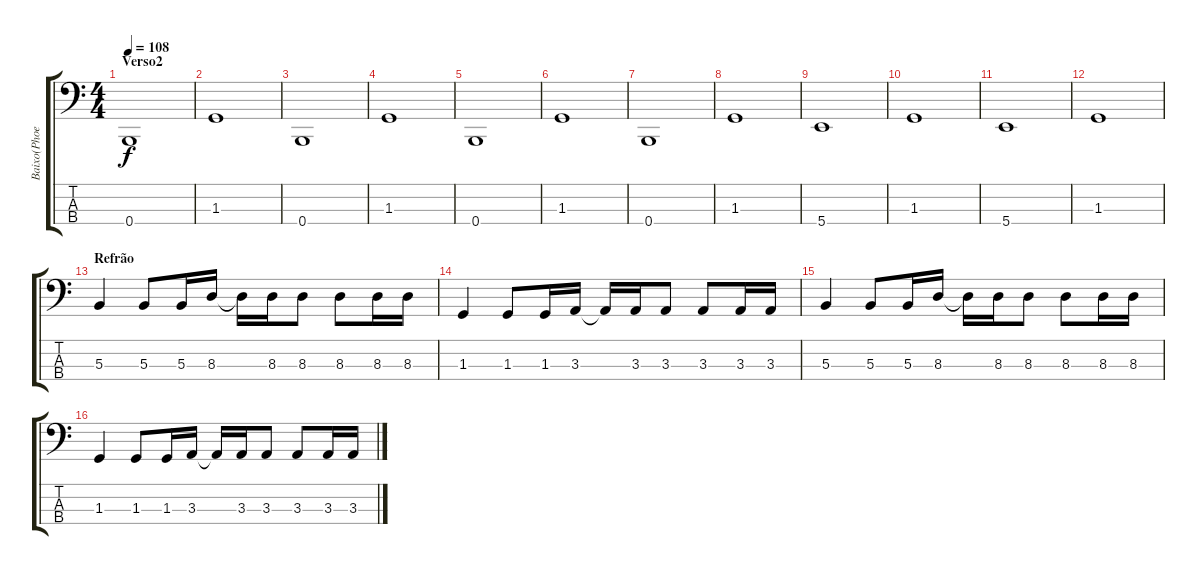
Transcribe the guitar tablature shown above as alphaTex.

\track ("Baixo(Phoenix)" "Baixo(Phoe") {instrument electricbassfinger}
\staff {score tabs}
\tuning (E2 B1 Gb1 B0) {hide}
\ts (4 4)
\section ("" "Verso2")
\tempo 108
\clef f4
\ks c
0.4.1{dy f} |
1.3.1 |
0.4.1 |
1.3.1 |
0.4.1 |
1.3.1 |
0.4.1 |
1.3.1 |
5.4.1 |
1.3.1 |
5.4.1 |
1.3.1 |
\section ("" "Refrão")
5.3.4 5.3.8 5.3.16 8.3.16 8.3{t}.16 8.3.16 8.3.8 8.3.8 8.3.16 8.3.16 |
1.3.4 1.3.8 1.3.16 3.3.16 3.3{t}.16 3.3.16 3.3.8 3.3.8 3.3.16 3.3.16 |
5.3.4 5.3.8 5.3.16 8.3.16 8.3{t}.16 8.3.16 8.3.8 8.3.8 8.3.16 8.3.16 |
1.3.4 1.3.8 1.3.16 3.3.16 3.3{t}.16 3.3.16 3.3.8 3.3.8 3.3.16 3.3.16
